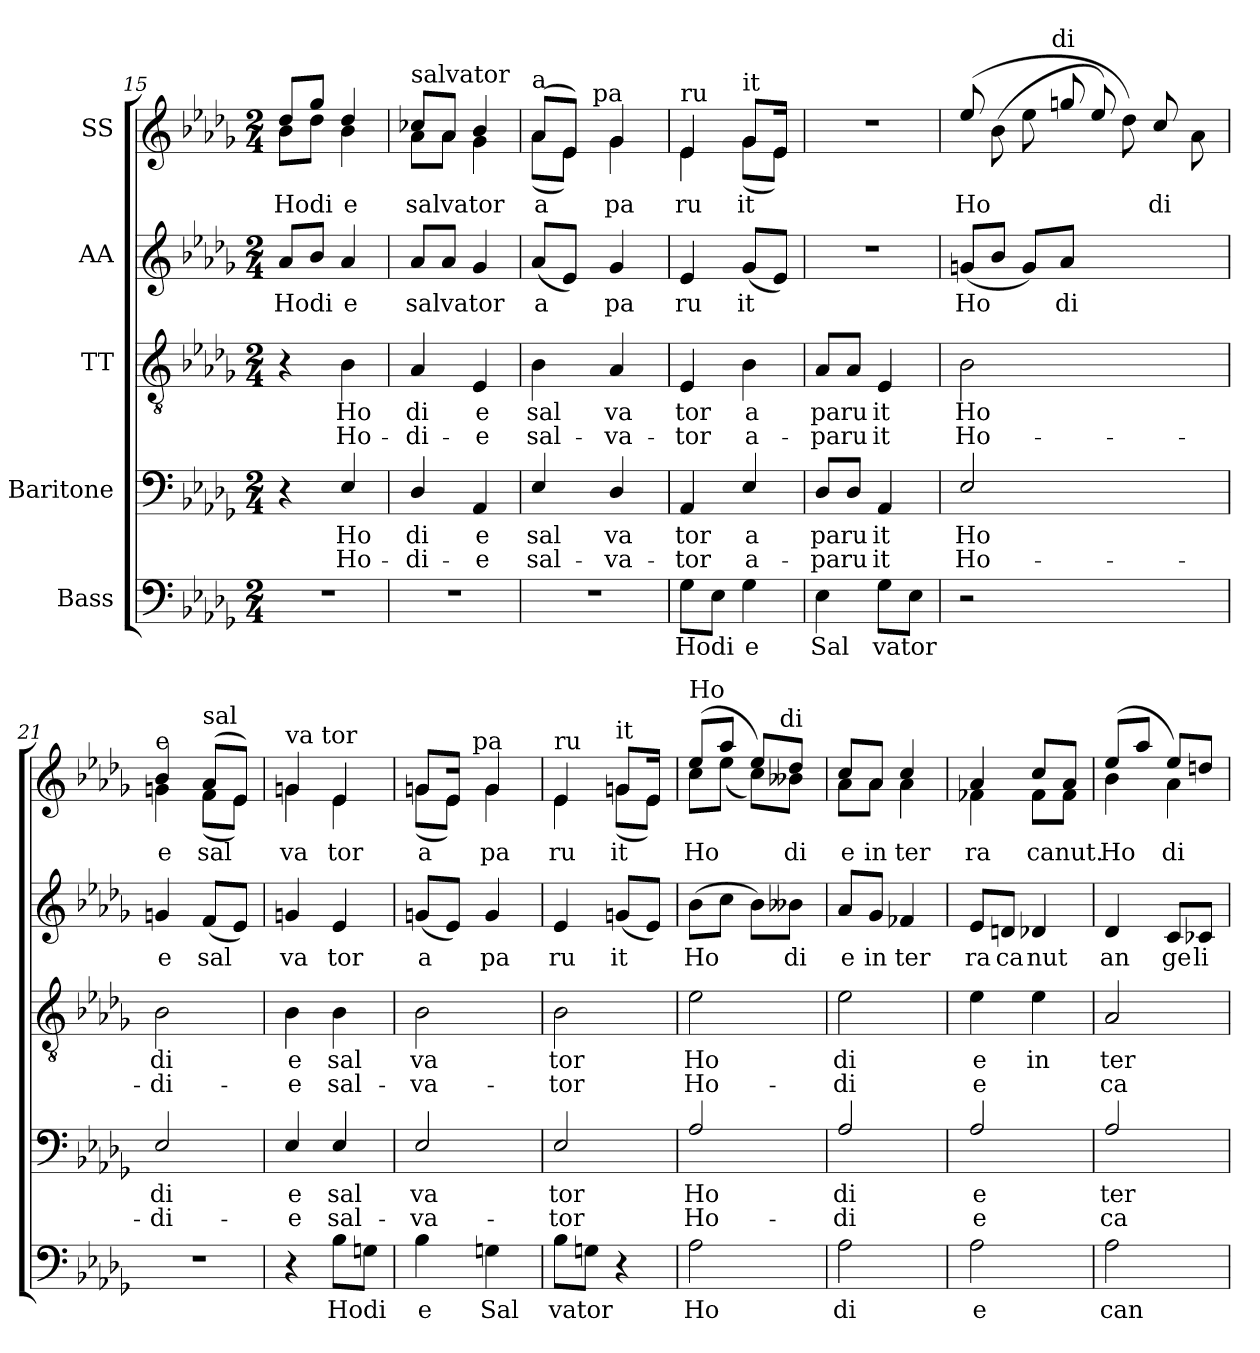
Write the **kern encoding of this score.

**kern	**text	**kern	**text	**text	**kern	**text	**text	**kern	**text	**kern	**text
*part5	*part5	*part4	*part4	*part4	*part3	*part3	*part3	*part2	*part2	*part1	*part1
*staff5	*staff5	*staff4	*staff4	*staff4	*staff3	*staff3	*staff3	*staff2	*staff2	*staff1	*staff1
*I"Bass	*	*I"Baritone	*	*	*I"TT	*	*	*I"AA	*	*I"SS	*
!!LO:LB:g=z
*clefF4	*	*clefF4	*	*	*clefGv2	*	*	*clefG2	*	*clefG2	*
*k[b-e-a-d-g-]	*	*k[b-e-a-d-g-]	*	*	*k[b-e-a-d-g-]	*	*	*k[b-e-a-d-g-]	*	*k[b-e-a-d-g-]	*
*D-:	*	*D-:	*	*	*D-:	*	*	*D-:	*	*D-:	*
*M2/4	*	*M2/4	*	*	*M2/4	*	*	*M2/4	*	*M2/4	*
=15	=15	=15	=15	=15	=15	=15	=15	=15	=15	=15	=15
!	!	!	!	!	!	!	!	!	!	!LO:TX:a:t=Hodi e	!
!	!	!	!	!	!	!	!	!	!LO:LY:b:cj	!	!LO:LY:b:cj
*	*	*	*	*	*	*	*	*	*	*^	*
2r	.	4r	.	.	4r	.	.	8a-/L	Hodi	8dd-/L	8b-\L	Hodi
.	.	.	.	.	.	.	.	8b-/J	.	8gg-/J	8dd-\J	.
!	!	!	!LO:LY:a:cj	!LO:LY:a:cj	!	!LO:LY:b:cj	!LO:LY:b:cj	!	!LO:LY:b:cj	!	!	!LO:LY:b:cj
.	.	4E-/	Ho	Ho-	4B-\	Ho	Ho-	4a-/	e	4dd-/	4b-\	e
=16	=16	=16	=16	=16	=16	=16	=16	=16	=16	=16	=16	=16
!	!	!	!	!	!	!	!	!	!	!LO:TX:a:t=salvator	!	!
!	!	!	!LO:LY:a:cj	!LO:LY:a:cj	!	!LO:LY:b:cj	!LO:LY:b:cj	!	!LO:LY:b	!	!	!LO:LY:b
2r	.	4D-/	-di	di-	4A-/	-di	di-	8a-/L	salvator	8cc-X/L	8a-\L	salvator
.	.	.	.	.	.	.	.	8a-/J	.	8a-/J	8a-\J	.
!	!	!	!LO:LY:a:cj	!LO:LY:a:cj	!	!LO:LY:b:cj	!LO:LY:b:cj	!	!	!	!	!
.	.	4AA-/	-e	e	4E-/	-e	e	4g-/	.	4b-/	4g-\	.
=17	=17	=17	=17	=17	=17	=17	=17	=17	=17	=17	=17	=17
!	!	!	!	!	!	!	!	!	!	!LO:TX:a:t=a	!	!
!	!	!	!LO:LY:a:cj	!LO:LY:a:cj	!	!LO:LY:b:cj	!LO:LY:b:cj	!	!LO:LY:b:cj	!	!	!LO:LY:b:cj
*	*	*	*	*	*	*	*	*	*	*	*^	*
2r	.	4E-/	sal	sal-	4B-\	sal	sal-	(<8a-/L	a	(>8a-/L	(<8a-\L	8ryy	a
.	.	.	.	.	.	.	.	8e-/J)	.	8e-/J)	8e-\J)	16ryy	.
.	.	.	.	.	.	.	.	.	.	.	.	64ryy	.
!	!	!	!	!	!	!	!	!	!	!	!	!LO:TX:a:t=pa	!
.	.	.	.	.	.	.	.	.	.	.	.	4ryy	.
!	!	!	!LO:LY:a:cj	!LO:LY:a:cj	!	!LO:LY:b:cj	!LO:LY:b:cj	!	!LO:LY:b:cj	!	!	!	!LO:LY:b:cj
.	.	4D-/	-va	va-	4A-/	-va	va-	4g-/	pa	4g-/	4g-\	.	pa
.	.	.	.	.	.	.	.	.	.	.	.	32.ryy	.
=18	=18	=18	=18	=18	=18	=18	=18	=18	=18	=18	=18	=18	=18
!	!	!	!	!	!	!	!	!	!	!LO:TX:a:t=ru	!	!	!
!	!LO:LY:b:cj	!	!LO:LY:a:cj	!LO:LY:a:cj	!	!LO:LY:b:cj	!LO:LY:b:cj	!	!LO:LY:b:cj	!	!	!	!LO:LY:b:cj
8G-\L	Hodi	4AA-/	-tor	tor	4E-/	-tor	tor	4e-/	ru	4e-/	4e-\	4.ryy	ru
8E-\J	.	.	.	.	.	.	.	.	.	.	.	.	.
!	!	!	!	!	!	!	!	!	!	!LO:TX:a:t=it	!	!	!
!	!LO:LY:b:cj	!	!LO:LY:a:cj	!LO:LY:a:cj	!	!LO:LY:b:cj	!LO:LY:b:cj	!	!LO:LY:b:cj	!	!	!	!LO:LY:b:cj
4G-\	e	4E-/	a	a-	4B-\	a	a-	(<8g-/L	it	8g-/L	(<8g-\L	.	it
!	!	!	!	!	!	!	!	!	!	!	!	!LO:N:vis=1	!
.	.	.	.	.	.	.	.	8e-/J)	.	8e-/J	8e-\J)	8ree	.
=19	=19	=19	=19	=19	=19	=19	=19	=19	=19	=19	=19	=19	=19
!	!LO:LY:b:cj	!	!LO:LY:a:cj	!LO:LY:a:cj	!	!LO:LY:b:cj	!LO:LY:b:cj	!	!	!	!	!	!
*	*	*	*	*	*	*	*	*	*	*v	*v	*v	*
4E-\	Sal	8D-/L	-paru	paru	8A-/L	-paru	paru	2r	.	2r	.
.	.	8D-/J	.	.	8A-/J	.	.	.	.	.	.
!	!LO:LY:b	!	!LO:LY:a:cj	!LO:LY:a:cj	!	!LO:LY:b:cj	!LO:LY:b:cj	!	!	!	!
8G-\L	vator	4AA-/	it	it	4E-/	it	it	.	.	.	.
8E-\J	.	.	.	.	.	.	.	.	.	.	.
=20	=20	=20	=20	=20	=20	=20	=20	=20	=20	=20	=20
!	!	!	!	!	!	!	!	!	!	!LO:TX:a:t=Ho	!
!	!	!	!LO:LY:a:cj	!LO:LY:a:cj	!	!LO:LY:b:cj	!LO:LY:b:cj	!	!LO:LY:b	!	!LO:LY:b
*	*	*	*	*	*	*	*	*	*	*^	*
2r	.	2E-/	Ho	Ho-	2B-\	Ho	Ho-	(>8gn/L	Ho	(>8ee-/	4ryy	Ho
.	.	.	.	.	.	.	.	8b-/J	.	(<8b-\	.	.
.	.	.	.	.	.	.	.	8g/L)	.	8ee-\	16..ryy	.
!	!	!	!	!	!	!	!	!	!	!	!LO:TX:a:t=di	!
.	.	.	.	.	.	.	.	.	.	.	2ryy	.
!	!	!	!	!	!	!	!	!	!LO:LY:b:cj	!	!	!
.	.	.	.	.	.	.	.	8a-/J	di	8ggn/	.	.
2ryy	.	2ryy	.	.	2ryy	.	.	2ryy	.	8ee-/)	.	.
.	.	.	.	.	.	.	.	.	.	8dd-\)	.	.
!	!	!	!	!	!	!	!	!	!	!	!	!LO:LY:b:cj
.	.	.	.	.	.	.	.	.	.	8cc/	.	di
.	.	.	.	.	.	.	.	.	.	.	8ryy	.
.	.	.	.	.	.	.	.	.	.	8a-\	.	.
.	.	.	.	.	.	.	.	.	.	.	64ryy	.
=21	=21	=21	=21	=21	=21	=21	=21	=21	=21	=21	=21	=21
!	!	!	!	!	!	!	!	!	!	!LO:TX:a:t=e	!	!
!	!	!	!LO:LY:a:cj	!LO:LY:a:cj	!	!LO:LY:b:cj	!LO:LY:b:cj	!	!LO:LY:b:cj	!	!	!LO:LY:b:cj
2r	.	2E-/	-di	di-	2B-\	-di	di-	4gn/	e	4b-/	4gn\	e
!	!	!	!	!	!	!	!	!	!	!LO:TX:a:t=sal	!	!
!	!	!	!	!	!	!	!	!	!LO:LY:b	!	!	!LO:LY:b
.	.	.	.	.	.	.	.	(<8f/L	sal	(>8a-/L	(<8f\L	sal
.	.	.	.	.	.	.	.	8e-/J)	.	8e-/J)	8e-\J)	.
=22	=22	=22	=22	=22	=22	=22	=22	=22	=22	=22	=22	=22
!	!	!	!	!	!	!	!	!	!	!LO:TX:a:t=va tor	!	!
!	!	!	!LO:LY:a:cj	!LO:LY:a:cj	!	!LO:LY:b:cj	!LO:LY:b:cj	!	!LO:LY:b:cj	!	!	!LO:LY:b:cj
4r	.	4E-/	-e	e	4B-\	-e	e	4gn/	va	4gn/	4g\	va
!	!LO:LY:b:cj	!	!LO:LY:a:cj	!LO:LY:a:cj	!	!LO:LY:b:cj	!LO:LY:b:cj	!	!LO:LY:b:cj	!	!	!LO:LY:b:cj
8B-\L	Hodi	4E-/	sal	sal-	4B-\	sal	sal-	4e-/	tor	4e-/	4e-\	tor
8Gn\J	.	.	.	.	.	.	.	.	.	.	.	.
*	*	*	*	*	*	*	*	*	*	*v	*v	*
=23	=23	=23	=23	=23	=23	=23	=23	=23	=23	=23	=23
!	!	!	!	!	!	!	!	!	!	!LO:TX:a:t=a	!
!	!LO:LY:b:cj	!	!LO:LY:a:cj	!LO:LY:a:cj	!	!LO:LY:b:cj	!LO:LY:b:cj	!	!LO:LY:b:cj	!	!LO:LY:b:cj
*	*	*	*	*	*	*	*	*	*	*^	*
*	*	*	*	*	*	*	*	*	*	*	*^	*
*	*	*	*	*	*	*	*	*	*	*	*	*^	*
4B-\	e	2E-/	-va	va-	2B-\	-va	va-	(<8gn/L	a	8gn/L	(<8g\L	8ryy	8..ryy	a
!	!	!	!	!	!	!	!	!	!	!	!	!LO:N:vis=1	!	!
.	.	.	.	.	.	.	.	8e-/J)	.	8e-/J	8e-\J)	4.ree	.	.
!	!	!	!	!	!	!	!	!	!	!	!	!	!LO:TX:a:t=pa	!
.	.	.	.	.	.	.	.	.	.	.	.	.	4ryy	.
!	!LO:LY:b:cj	!	!	!	!	!	!	!	!LO:LY:b:cj	!	!	!	!	!LO:LY:b:cj
4Gn\	Sal	.	.	.	.	.	.	4g/	pa	4g/	4g\	.	.	pa
.	.	.	.	.	.	.	.	.	.	.	.	.	32ryy	.
=24	=24	=24	=24	=24	=24	=24	=24	=24	=24	=24	=24	=24	=24	=24
!	!	!	!	!	!	!	!	!	!	!LO:TX:a:t=ru	!	!	!	!
!	!LO:LY:b	!	!LO:LY:a:cj	!LO:LY:a:cj	!	!LO:LY:b:cj	!LO:LY:b:cj	!	!LO:LY:b:cj	!	!	!	!	!LO:LY:b:cj
*	*	*	*	*	*	*	*	*	*	*	*	*v	*v	*
8B-\L	vator	2E-/	-tor	tor	2B-\	-tor	tor	4e-/	ru	4e-/	4e-\	4.ryy	ru
8Gn\J	.	.	.	.	.	.	.	.	.	.	.	.	.
!	!	!	!	!	!	!	!	!	!	!LO:TX:a:t=it	!	!	!
!	!	!	!	!	!	!	!	!	!LO:LY:b:cj	!	!	!	!LO:LY:b:cj
4r	.	.	.	.	.	.	.	(<8gn/L	it	8gn/L	(<8g\L	.	it
!	!	!	!	!	!	!	!	!	!	!	!	!LO:N:vis=1	!
.	.	.	.	.	.	.	.	8e-/J)	.	8e-/J	8e-\J)	8ree	.
=25	=25	=25	=25	=25	=25	=25	=25	=25	=25	=25	=25	=25	=25
!	!	!	!	!	!	!	!	!	!	!LO:TX:a:t=Ho	!	!	!
!	!LO:LY:b:cj	!	!LO:LY:a:cj	!LO:LY:a:cj	!	!LO:LY:b:cj	!LO:LY:b:cj	!	!LO:LY:b	!	!	!	!LO:LY:b
2A-\	Ho	2A-/	Ho	Ho-	2e-\	Ho	Ho-	(>8b-\L	Ho	(>8ee-/L	8cc\L	4ryy	Ho
.	.	.	.	.	.	.	.	8cc\J	.	8aa-/J	(<8ee-\J	.	.
.	.	.	.	.	.	.	.	8b-\L)	.	8ee-/L)	8cc\L)	16..ryy	.
!	!	!	!	!	!	!	!	!	!	!	!	!LO:TX:a:t=di	!
.	.	.	.	.	.	.	.	.	.	.	.	8ryy	.
!	!	!	!	!	!	!	!	!	!LO:LY:b:cj	!	!	!	!LO:LY:b:cj
.	.	.	.	.	.	.	.	8b--X\J	di	8dd-/J	8b--X\J	.	di
.	.	.	.	.	.	.	.	.	.	.	.	64ryy	.
!!LO:PB:g=z
=26	=26	=26	=26	=26	=26	=26	=26	=26	=26	=26	=26	=26	=26
!	!LO:LY:b:cj	!	!LO:LY:a:cj	!LO:LY:a:cj	!	!LO:LY:b:cj	!LO:LY:b:cj	!	!LO:LY:b:cj	!	!	!	!LO:LY:b:cj
*	*	*	*	*	*	*	*	*	*	*	*v	*v	*
2A-\	di	2A-/	-di	di	2e-\	-di	di	8a-/L	e	8cc/L	8a-\L	e
!	!	!	!	!	!	!	!	!	!LO:LY:b:cj	!	!	!LO:LY:b:cj
.	.	.	.	.	.	.	.	8g-/J	in	8a-/J	8a-\J	in
!	!	!	!	!	!	!	!	!	!LO:LY:b:cj	!	!	!LO:LY:b:cj
.	.	.	.	.	.	.	.	4f-X/	ter	4cc/	4a-\	ter
=27	=27	=27	=27	=27	=27	=27	=27	=27	=27	=27	=27	=27
!	!LO:LY:b:cj	!	!LO:LY:a:cj	!LO:LY:a:cj	!	!LO:LY:b:cj	!LO:LY:b:cj	!	!LO:LY:b:cj	!	!	!LO:LY:b:cj
2A-\	e	2A-/	e	e	4e-\	e	e	8e-/L	ra	4a-/	4f-X\	ra
!	!	!	!	!	!	!	!	!	!LO:LY:b:cj	!	!	!
.	.	.	.	.	.	.	.	8dn/J	ca	.	.	.
!	!	!	!	!	!	!LO:LY:b:cj	!	!	!LO:LY:b:cj	!	!	!LO:LY:b
.	.	.	.	.	4e-\	in	.	4d-X/	nut	8cc/L	8f-\L	canut.
.	.	.	.	.	.	.	.	.	.	8a-/J	8f-\J	.
=28	=28	=28	=28	=28	=28	=28	=28	=28	=28	=28	=28	=28
!	!LO:LY:b:cj	!	!LO:LY:a:cj	!LO:LY:a:cj	!	!LO:LY:b:cj	!LO:LY:b:cj	!	!LO:LY:b:cj	!	!	!LO:LY:b:cj
2A-\	can	2A-/	ter	ca	2A-/	ter	ca	4d-/	an	(>8ee-/L	4b-\	Ho
.	.	.	.	.	.	.	.	.	.	8aa-/J	.	.
!	!	!	!	!	!	!	!	!	!LO:LY:b:cj	!	!	!LO:LY:b:cj
.	.	.	.	.	.	.	.	8c/L	ge	8ee-/L)	4a-\	di
!	!	!	!	!	!	!	!	!	!LO:LY:b:cj	!	!	!
.	.	.	.	.	.	.	.	8c-X/J	li	8ddn/J	.	.
*	*	*	*	*	*	*	*	*	*	*v	*v	*
=	=	=	=	=	=	=	=	=	=	=	=
*-	*-	*-	*-	*-	*-	*-	*-	*-	*-	*-	*-
